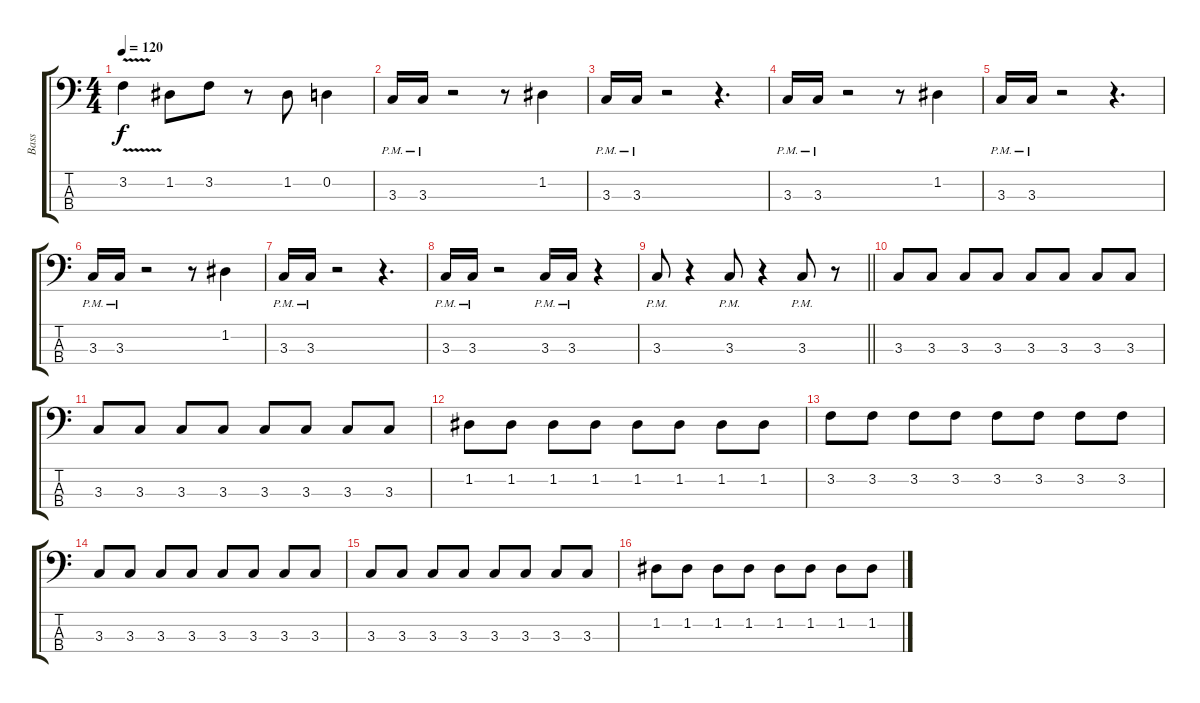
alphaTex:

\track ("Bass" "Bass") {instrument electricbassfinger}
\staff {score tabs}
\tuning (G2 D2 A1 E1) {hide}
\ts (4 4)
\tempo 120
\clef f4
\ks c
3.2{v}.4{dy f} 1.2.8 3.2.8 r.8 1.2.8 0.2.4 |
3.3{pm}.16 3.3{pm}.16 r.2 r.8 1.2.4 |
3.3{pm}.16 3.3{pm}.16 r.2 r.4{d} |
3.3{pm}.16 3.3{pm}.16 r.2 r.8 1.2.4 |
3.3{pm}.16 3.3{pm}.16 r.2 r.4{d} |
3.3{pm}.16 3.3{pm}.16 r.2 r.8 1.2.4 |
3.3{pm}.16 3.3{pm}.16 r.2 r.4{d} |
3.3{pm}.16 3.3{pm}.16 r.2 3.3{pm}.16 3.3{pm}.16 r.4 |
\barLineRight lightlight
3.3{pm}.8 r.4 3.3{pm}.8 r.4 3.3{pm}.8 r.8 |
3.3.8 3.3.8 3.3.8 3.3.8 3.3.8 3.3.8 3.3.8 3.3.8 |
3.3.8 3.3.8 3.3.8 3.3.8 3.3.8 3.3.8 3.3.8 3.3.8 |
1.2.8 1.2.8 1.2.8 1.2.8 1.2.8 1.2.8 1.2.8 1.2.8 |
3.2.8 3.2.8 3.2.8 3.2.8 3.2.8 3.2.8 3.2.8 3.2.8 |
3.3.8 3.3.8 3.3.8 3.3.8 3.3.8 3.3.8 3.3.8 3.3.8 |
3.3.8 3.3.8 3.3.8 3.3.8 3.3.8 3.3.8 3.3.8 3.3.8 |
1.2.8 1.2.8 1.2.8 1.2.8 1.2.8 1.2.8 1.2.8 1.2.8
